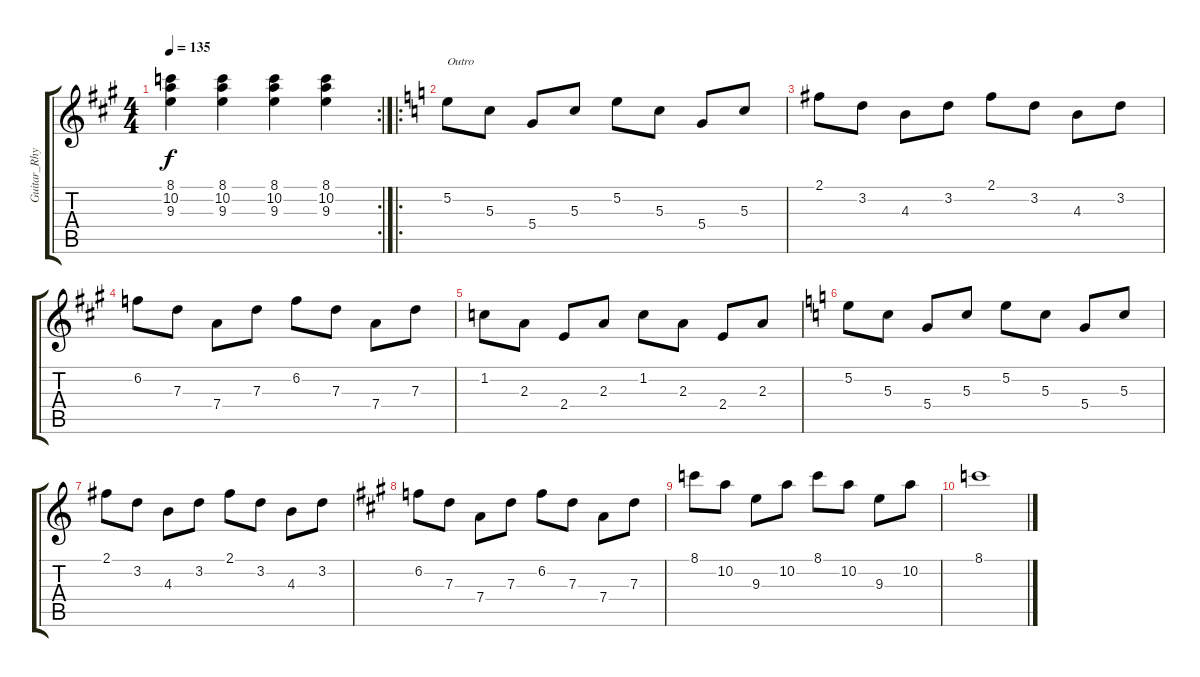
\track ("Guitar_Rhytm" "Guitar_Rhy") {instrument electricguitarjazz}
\staff {score tabs}
\tuning (E4 B3 G3 D3 A2 D2) {hide}
\rc 2
\ts (4 4)
\tempo 135
\clef g2
\ks a
(8.1 10.2 9.3).4{dy f} (8.1 10.2 9.3).4 (8.1 10.2 9.3).4 (8.1 10.2 9.3).4 |
\ro
\ks c
5.2.8{txt "Outro"} 5.3.8 5.4.8 5.3.8 5.2.8 5.3.8 5.4.8 5.3.8 |
2.1.8 3.2.8 4.3.8 3.2.8 2.1.8 3.2.8 4.3.8 3.2.8 |
\ks a
6.2.8 7.3.8 7.4.8 7.3.8 6.2.8 7.3.8 7.4.8 7.3.8 |
1.2.8 2.3.8 2.4.8 2.3.8 1.2.8 2.3.8 2.4.8 2.3.8 |
\ks c
5.2.8 5.3.8 5.4.8 5.3.8 5.2.8 5.3.8 5.4.8 5.3.8 |
2.1.8 3.2.8 4.3.8 3.2.8 2.1.8 3.2.8 4.3.8 3.2.8 |
\ks a
6.2.8 7.3.8 7.4.8 7.3.8 6.2.8 7.3.8 7.4.8 7.3.8 |
8.1.8 10.2.8 9.3.8 10.2.8 8.1.8 10.2.8 9.3.8 10.2.8 |
8.1.1
